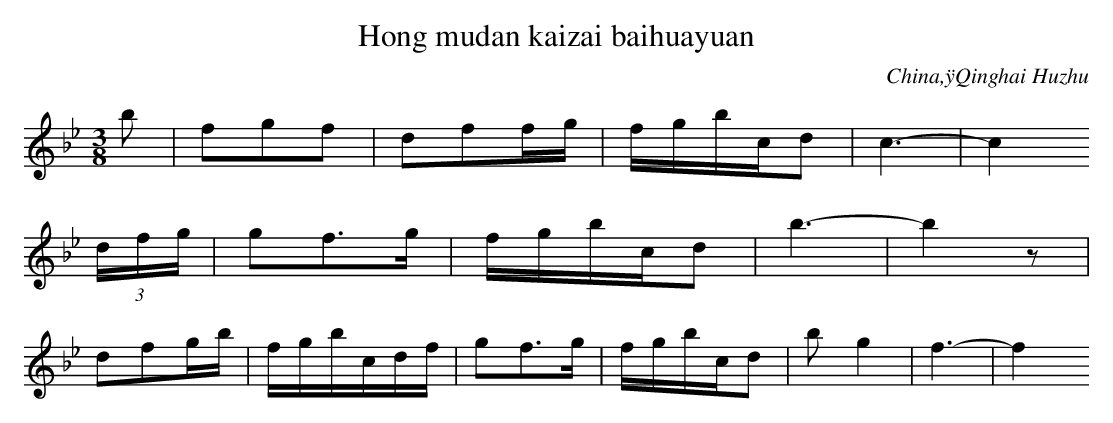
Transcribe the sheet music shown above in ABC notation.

X:1
T: Hong mudan kaizai baihuayuan
O: China,ÿQinghai Huzhu
M: 3/8
L: 1/16
K: Bb
b2 | f2g2f2 | d2f2fg | fgbcd2 | c6- | c4
(3dfg | g2f3g | fgbcd2 | b6- | b4z2 |
d2f2gb | fgbcdf | g2f3g | fgbcd2 | b2g4 | f6- | f4
